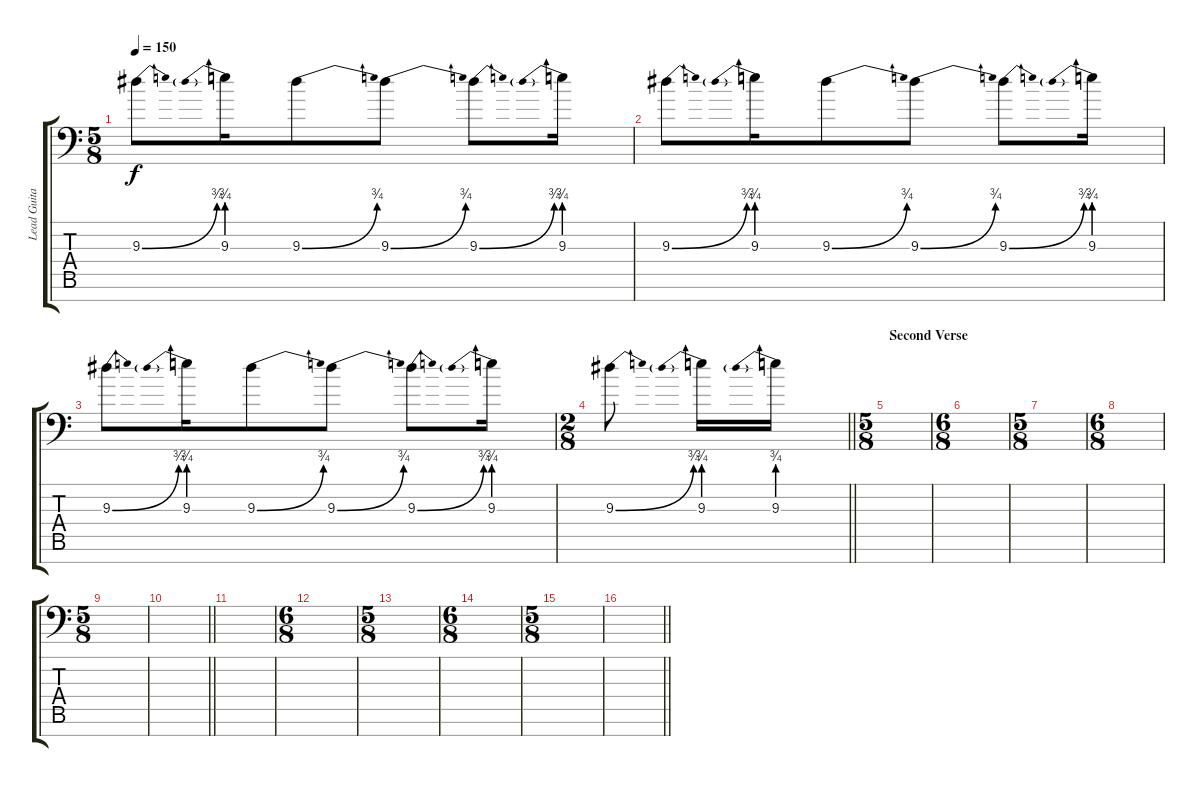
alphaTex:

\track ("Lead Guitar" "Lead Guita") {instrument overdrivenguitar}
\staff {score tabs}
\tuning (Eb4 Bb3 Gb3 Db3 Ab2 Eb2 Bb1) {hide}
\ts (5 8)
\tempo 150
\clef f4
\ks c
9.3{be (bend 0 0 60 3)}.8{dy f} 9.3{be (prebend 0 3 60 3)}.16 9.3{be (bend 0 0 60 3)}.8 9.3{be (bend 0 0 60 3)}.8 9.3{be (bend 0 0 60 3)}.8 9.3{be (prebend 0 3 60 3)}.16 |
9.3{be (bend 0 0 60 3)}.8 9.3{be (prebend 0 3 60 3)}.16 9.3{be (bend 0 0 60 3)}.8 9.3{be (bend 0 0 60 3)}.8 9.3{be (bend 0 0 60 3)}.8 9.3{be (prebend 0 3 60 3)}.16 |
9.3{be (bend 0 0 60 3)}.8 9.3{be (prebend 0 3 60 3)}.16 9.3{be (bend 0 0 60 3)}.8 9.3{be (bend 0 0 60 3)}.8 9.3{be (bend 0 0 60 3)}.8 9.3{be (prebend 0 3 60 3)}.16 |
\ts (2 8)
\barLineRight lightlight
9.3{be (bend 0 0 60 3)}.8 9.3{be (prebend 0 3 60 3)}.16 9.3{be (prebend 0 3 60 3)}.16 |
\ts (5 8)
\section ("" "Second Verse")
|
\ts (6 8)
|
\ts (5 8)
|
\ts (6 8)
|
\ts (5 8)
|
\barLineRight lightlight
|
|
\ts (6 8)
|
\ts (5 8)
|
\ts (6 8)
|
\ts (5 8)
|
\barLineRight lightlight
